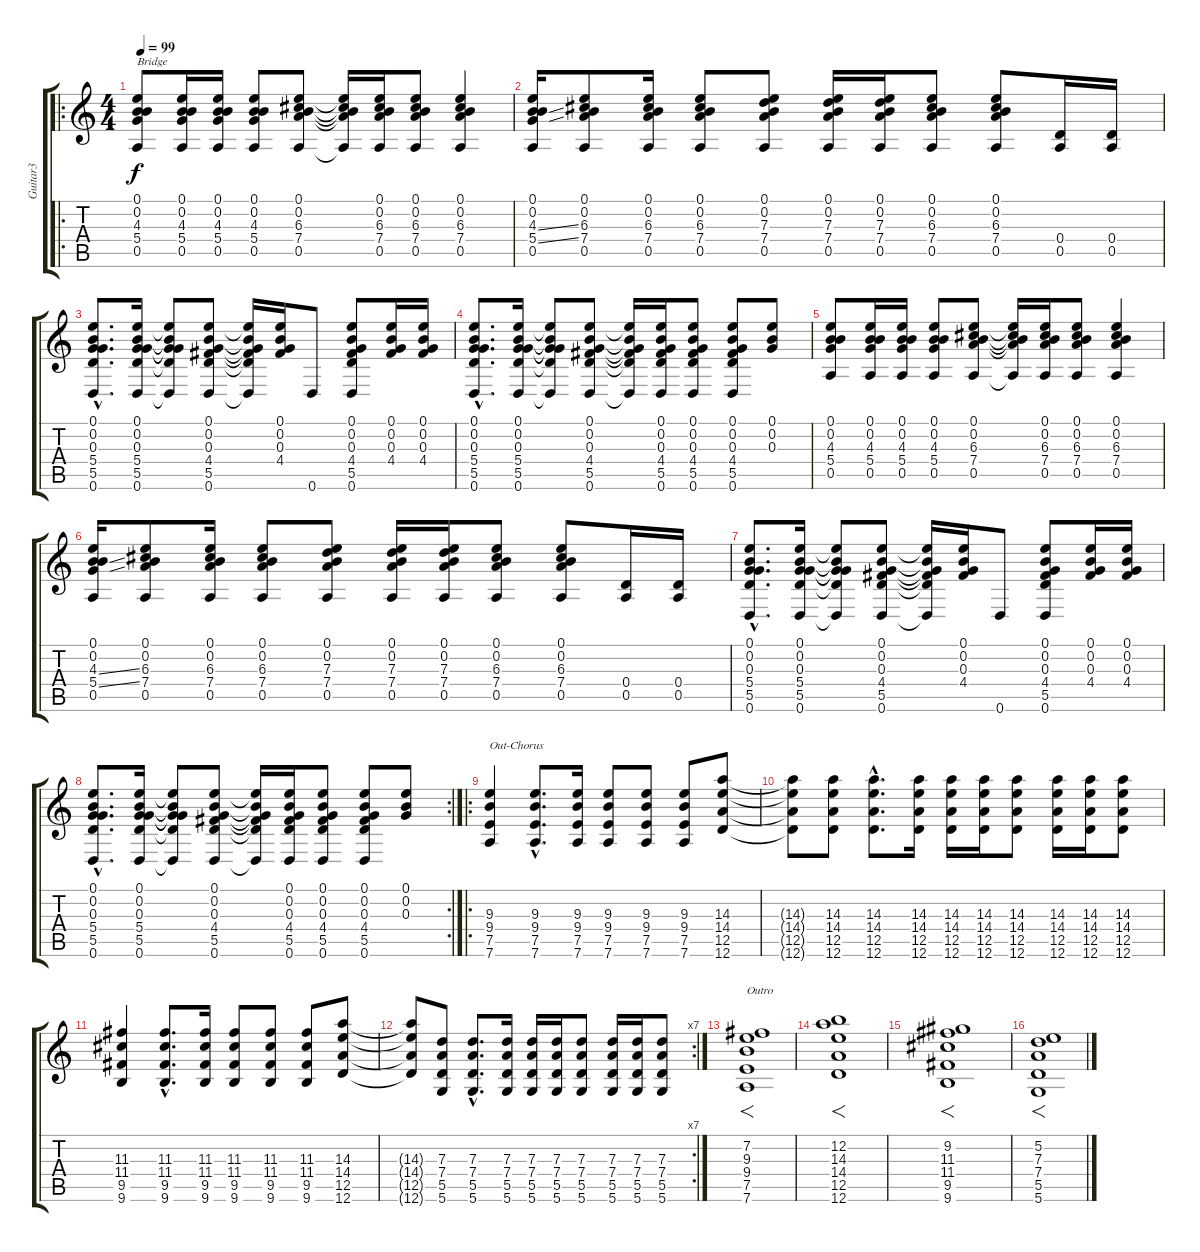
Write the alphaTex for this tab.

\track ("Guitar3" "Guitar3") {instrument acousticguitarsteel}
\staff {score tabs}
\tuning (E4 B3 G3 D3 A2 D2) {hide}
\ro
\ts (4 4)
\tempo 99
\clef g2
\ks c
(0.1 0.2 4.3 5.4 0.5).8{txt "Bridge" dy f} (0.1 0.2 4.3 5.4 0.5).16 (0.1 0.2 4.3 5.4 0.5).16 (0.1 0.2 4.3 5.4 0.5).8 (0.1 0.2 6.3 7.4 0.5).8 (0.1{t} 0.2{t} 6.3{t} 7.4{t} 0.5{t}).16 (0.1 0.2 6.3 7.4 0.5).16 (0.1 0.2 6.3 7.4 0.5).8 (0.1 0.2 6.3 7.4 0.5).4 |
(0.1 0.2 4.3{ss} 5.4{ss} 0.5).16 (0.1 0.2 6.3 7.4 0.5).8 (0.1 0.2 6.3 7.4 0.5).16 (0.1 0.2 6.3 7.4 0.5).8 (0.1 0.2 7.3 7.4 0.5).8 (0.1 0.2 7.3 7.4 0.5).16 (0.1 0.2 7.3 7.4 0.5).16 (0.1 0.2 6.3 7.4 0.5).8 (0.1 0.2 6.3 7.4 0.5).8 (0.4 0.5).16 (0.4 0.5).16 |
(0.1{hac} 0.2{hac} 0.3{hac} 5.4{hac} 5.5{hac} 0.6{hac}).8{d} (0.1 0.2 0.3 5.4 5.5 0.6).16 (0.1{t} 0.2{t} 0.3{t} 5.4{t} 5.5{t} 0.6{t}).8 (0.1 0.2 0.3 4.4 5.5 0.6).8 (0.1{t} 0.2{t} 0.3{t} 4.4{t} 5.5{t} 0.6{t}).16 (0.1 0.2 0.3 4.4).16 0.6.8 (0.1 0.2 0.3 4.4 5.5 0.6).8 (0.1 0.2 0.3 4.4).16 (0.1 0.2 0.3 4.4).16 |
(0.1{hac} 0.2{hac} 0.3{hac} 5.4{hac} 5.5{hac} 0.6{hac}).8{d} (0.1 0.2 0.3 5.4 5.5 0.6).16 (0.1{t} 0.2{t} 0.3{t} 5.4{t} 5.5{t} 0.6{t}).8 (0.1 0.2 0.3 4.4 5.5 0.6).8 (0.1{t} 0.2{t} 0.3{t} 4.4{t} 5.5{t} 0.6{t}).16 (0.1 0.2 0.3 4.4 5.5 0.6).16 (0.1 0.2 0.3 4.4 5.5 0.6).8 (0.1 0.2 0.3 4.4 5.5 0.6).8 (0.1 0.2 0.3).8 |
(0.1 0.2 4.3 5.4 0.5).8 (0.1 0.2 4.3 5.4 0.5).16 (0.1 0.2 4.3 5.4 0.5).16 (0.1 0.2 4.3 5.4 0.5).8 (0.1 0.2 6.3 7.4 0.5).8 (0.1{t} 0.2{t} 6.3{t} 7.4{t} 0.5{t}).16 (0.1 0.2 6.3 7.4 0.5).16 (0.1 0.2 6.3 7.4 0.5).8 (0.1 0.2 6.3 7.4 0.5).4 |
(0.1 0.2 4.3{ss} 5.4{ss} 0.5).16 (0.1 0.2 6.3 7.4 0.5).8 (0.1 0.2 6.3 7.4 0.5).16 (0.1 0.2 6.3 7.4 0.5).8 (0.1 0.2 7.3 7.4 0.5).8 (0.1 0.2 7.3 7.4 0.5).16 (0.1 0.2 7.3 7.4 0.5).16 (0.1 0.2 6.3 7.4 0.5).8 (0.1 0.2 6.3 7.4 0.5).8 (0.4 0.5).16 (0.4 0.5).16 |
(0.1{hac} 0.2{hac} 0.3{hac} 5.4{hac} 5.5{hac} 0.6{hac}).8{d} (0.1 0.2 0.3 5.4 5.5 0.6).16 (0.1{t} 0.2{t} 0.3{t} 5.4{t} 5.5{t} 0.6{t}).8 (0.1 0.2 0.3 4.4 5.5 0.6).8 (0.1{t} 0.2{t} 0.3{t} 4.4{t} 5.5{t} 0.6{t}).16 (0.1 0.2 0.3 4.4).16 0.6.8 (0.1 0.2 0.3 4.4 5.5 0.6).8 (0.1 0.2 0.3 4.4).16 (0.1 0.2 0.3 4.4).16 |
\rc 2
(0.1{hac} 0.2{hac} 0.3{hac} 5.4{hac} 5.5{hac} 0.6{hac}).8{d} (0.1 0.2 0.3 5.4 5.5 0.6).16 (0.1{t} 0.2{t} 0.3{t} 5.4{t} 5.5{t} 0.6{t}).8 (0.1 0.2 0.3 4.4 5.5 0.6).8 (0.1{t} 0.2{t} 0.3{t} 4.4{t} 5.5{t} 0.6{t}).16 (0.1 0.2 0.3 4.4 5.5 0.6).16 (0.1 0.2 0.3 4.4 5.5 0.6).8 (0.1 0.2 0.3 4.4 5.5 0.6).8 (0.1 0.2 0.3).8 |
\ro
(9.3 9.4 7.5 7.6).4{txt "Out-Chorus"} (9.3{hac} 9.4{hac} 7.5{hac} 7.6{hac}).8{d} (9.3 9.4 7.5 7.6).16 (9.3 9.4 7.5 7.6).8 (9.3 9.4 7.5 7.6).8 (9.3 9.4 7.5 7.6).8 (14.3 14.4 12.5 12.6).8 |
(14.3{t} 14.4{t} 12.5{t} 12.6{t}).8 (14.3 14.4 12.5 12.6).8 (14.3{hac} 14.4{hac} 12.5{hac} 12.6{hac}).8{d} (14.3 14.4 12.5 12.6).16 (14.3 14.4 12.5 12.6).16 (14.3 14.4 12.5 12.6).16 (14.3 14.4 12.5 12.6).8 (14.3 14.4 12.5 12.6).16 (14.3 14.4 12.5 12.6).16 (14.3 14.4 12.5 12.6).8 |
(11.3 11.4 9.5 9.6).4 (11.3{hac} 11.4{hac} 9.5{hac} 9.6{hac}).8{d} (11.3 11.4 9.5 9.6).16 (11.3 11.4 9.5 9.6).8 (11.3 11.4 9.5 9.6).8 (11.3 11.4 9.5 9.6).8 (14.3 14.4 12.5 12.6).8 |
\rc 7
(14.3{t} 14.4{t} 12.5{t} 12.6{t}).8 (7.3 7.4 5.5 5.6).8 (7.3{hac} 7.4{hac} 5.5{hac} 5.6{hac}).8{d} (7.3 7.4 5.5 5.6).16 (7.3 7.4 5.5 5.6).16 (7.3 7.4 5.5 5.6).16 (7.3 7.4 5.5 5.6).8 (7.3 7.4 5.5 5.6).16 (7.3 7.4 5.5 5.6).16 (7.3 7.4 5.5 5.6).8 |
(7.2 9.3 9.4 7.5 7.6).1{f txt "Outro" volume 16 instrument electricguitarclean} |
(12.2 14.3 14.4 12.5 12.6).1{f volume 16 instrument electricguitarclean} |
(9.2 11.3 11.4 9.5 9.6).1{f volume 16 instrument electricguitarclean} |
(5.2 7.3 7.4 5.5 5.6).1{f volume 16 instrument electricguitarclean}
